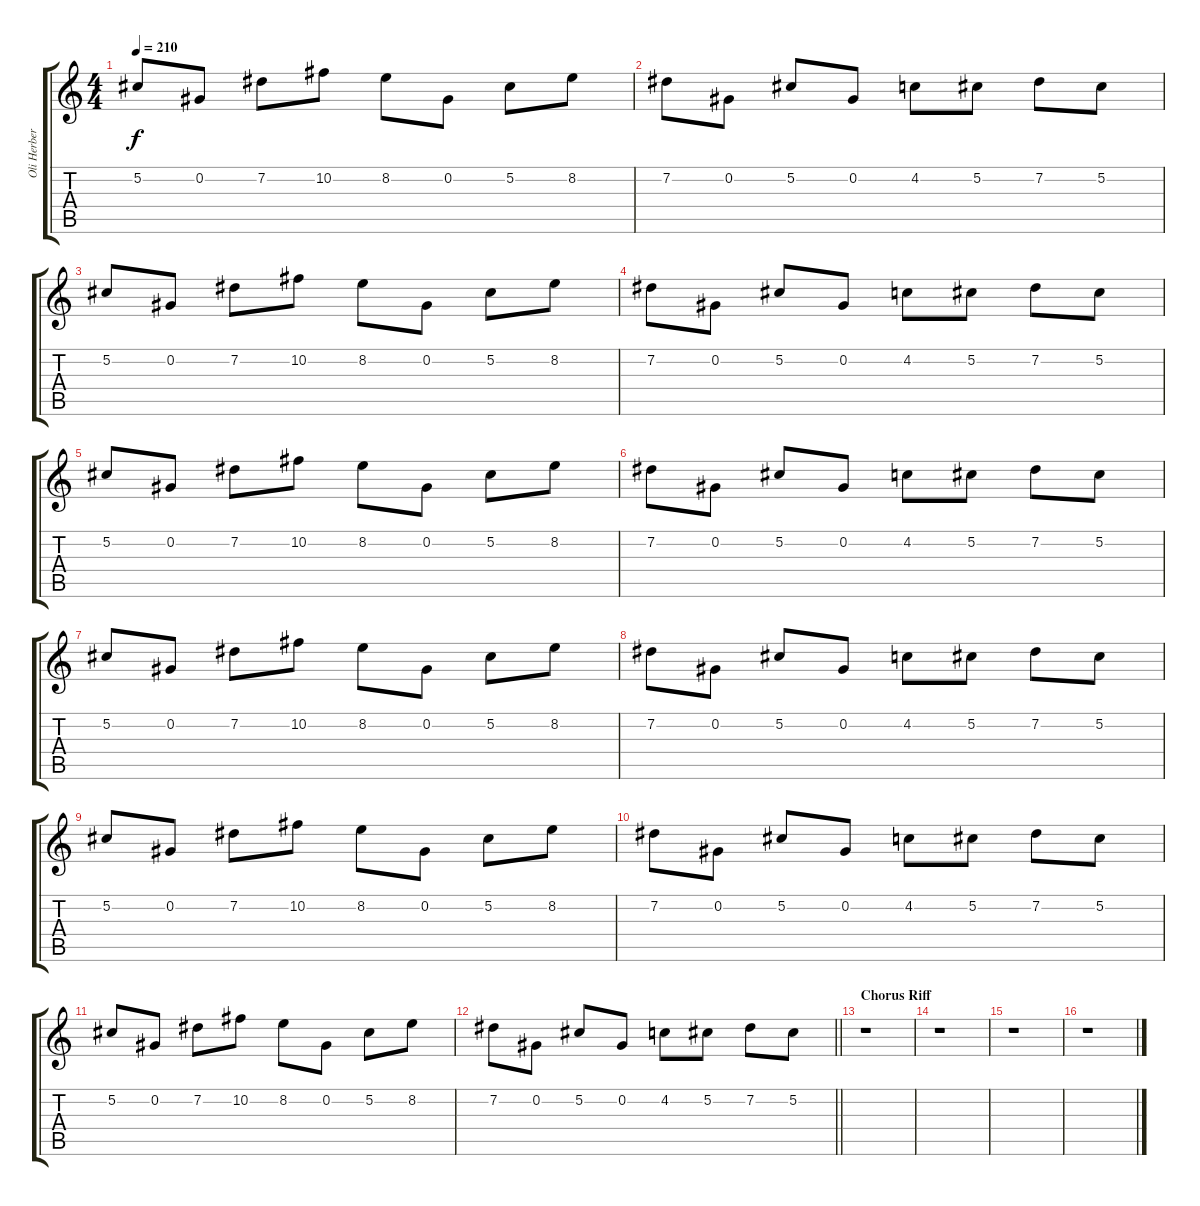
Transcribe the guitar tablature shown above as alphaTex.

\track ("Oli Herbert" "Oli Herber") {instrument overdrivenguitar}
\staff {score tabs}
\tuning (Db4 Ab3 E3 B2 Gb2 Db2) {hide}
\ts (4 4)
\tempo 210
\clef g2
\ks c
5.2.8{dy f} 0.2.8 7.2.8 10.2.8 8.2.8 0.2.8 5.2.8 8.2.8 |
7.2.8 0.2.8 5.2.8 0.2.8 4.2.8 5.2.8 7.2.8 5.2.8 |
5.2.8 0.2.8 7.2.8 10.2.8 8.2.8 0.2.8 5.2.8 8.2.8 |
7.2.8 0.2.8 5.2.8 0.2.8 4.2.8 5.2.8 7.2.8 5.2.8 |
5.2.8 0.2.8 7.2.8 10.2.8 8.2.8 0.2.8 5.2.8 8.2.8 |
7.2.8 0.2.8 5.2.8 0.2.8 4.2.8 5.2.8 7.2.8 5.2.8 |
5.2.8 0.2.8 7.2.8 10.2.8 8.2.8 0.2.8 5.2.8 8.2.8 |
7.2.8 0.2.8 5.2.8 0.2.8 4.2.8 5.2.8 7.2.8 5.2.8 |
5.2.8 0.2.8 7.2.8 10.2.8 8.2.8 0.2.8 5.2.8 8.2.8 |
7.2.8 0.2.8 5.2.8 0.2.8 4.2.8 5.2.8 7.2.8 5.2.8 |
5.2.8 0.2.8 7.2.8 10.2.8 8.2.8 0.2.8 5.2.8 8.2.8 |
\barLineRight lightlight
7.2.8 0.2.8 5.2.8 0.2.8 4.2.8 5.2.8 7.2.8 5.2.8 |
\section ("" "Chorus Riff")
r.1 |
r.1 |
r.1 |
r.1
